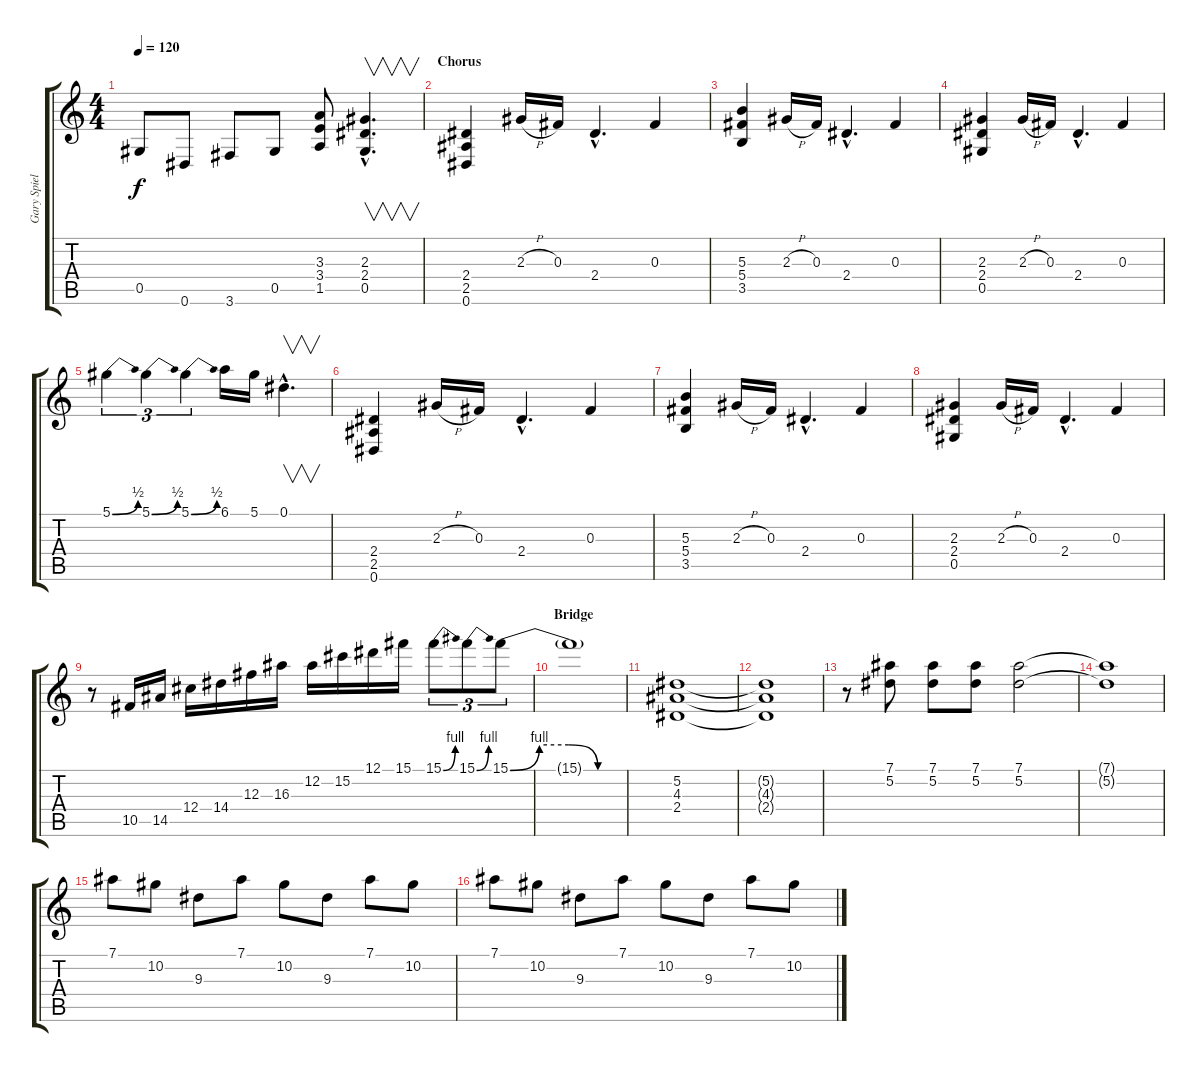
\track ("Gary Spielman" "Gary Spiel") {instrument distortionguitar}
\staff {score tabs}
\tuning (Eb4 Bb3 Gb3 Db3 Ab2 Eb2) {hide}
\ts (4 4)
\tempo 120
\clef g2
\ks c
0.5{t}.8{dy f} 0.6.8 3.6.8 0.5.8 (3.3 3.4 1.5).8 (2.3{hac} 2.4{hac} 0.5{hac}).4{v d} |
\section ("" "Chorus")
(2.4 2.5 0.6).4 2.3{h}.16 0.3.16 2.4{hac}.4{d} 0.3.4 |
(5.3 5.4 3.5).4 2.3{h}.16 0.3.16 2.4{hac}.4{d} 0.3.4 |
(2.3 2.4 0.5).4 2.3{h}.16 0.3.16 2.4{hac}.4{d} 0.3.4 |
5.1{be (bend 0 0 60 2)}.4{tu (3 2)} 5.1{be (bend 0 0 60 2)}.4{tu (3 2)} 5.1{be (bend 0 0 60 2)}.4{tu (3 2)} 6.1.16 5.1.16 0.1{hac}.4{v d} |
(2.4 2.5 0.6).4 2.3{h}.16 0.3.16 2.4{hac}.4{d} 0.3.4 |
(5.3 5.4 3.5).4 2.3{h}.16 0.3.16 2.4{hac}.4{d} 0.3.4 |
(2.3 2.4 0.5).4 2.3{h}.16 0.3.16 2.4{hac}.4{d} 0.3.4 |
r.8 10.5.16 14.5.16 12.4.16 14.4.16 12.3.16 16.3.16 12.2.16 15.2.16 12.1.16 15.1.16 15.1{be (bend 0 0 60 4)}.8{tu (3 2)} 15.1{be (bend 0 0 60 4)}.8{tu (3 2)} 15.1{be (custom 0 0 15 4 30 4 45 0 60 0)}.8{tu (3 2)} |
\section ("" "Bridge")
15.1{t}.1 |
(5.2 4.3 2.4).1 |
(5.2{t} 4.3{t} 2.4{t}).1 |
r.8 (7.1 5.2).8 (7.1 5.2).8 (7.1 5.2).8 (7.1 5.2).2 |
(7.1{t} 5.2{t}).1 |
7.1.8 10.2.8 9.3.8 7.1.8 10.2.8 9.3.8 7.1.8 10.2.8 |
7.1.8 10.2.8 9.3.8 7.1.8 10.2.8 9.3.8 7.1.8 10.2.8
